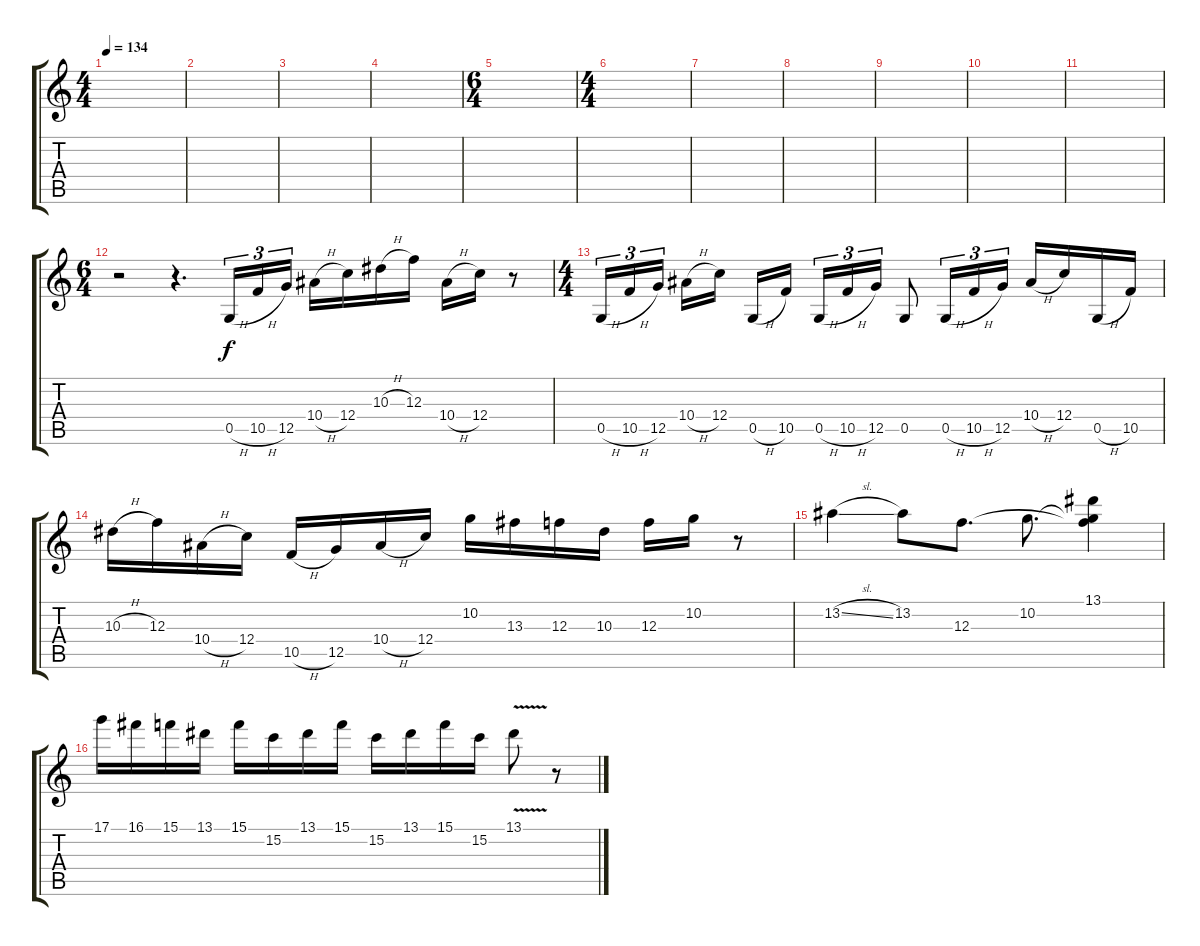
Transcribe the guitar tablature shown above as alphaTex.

\track "" {instrument distortionguitar}
\staff {score tabs}
\tuning (D4 A3 F3 C3 G2 C2) {hide}
\ts (4 4)
\tempo 134
\clef g2
\ks c
|
|
|
|
\ts (6 4)
|
\ts (4 4)
|
|
|
|
|
|
\ts (6 4)
r.2{instrument overdrivenguitar} r.4{d} 0.5{h}.16{tu (3 2)} 10.5{h}.16{tu (3 2)} 12.5.16{tu (3 2) beam splitsecondary} 10.4{h}.16 12.4.16 10.3{h}.16 12.3.16 10.4{h}.16 12.4.16 r.8 |
\ts (4 4)
0.5{h}.16{tu (3 2)} 10.5{h}.16{tu (3 2)} 12.5.16{tu (3 2) beam splitsecondary} 10.4{h}.16 12.4.16 0.5{h}.16 10.5.16{beam splitsecondary} 0.5{h}.16{tu (3 2)} 10.5{h}.16{tu (3 2)} 12.5.16{tu (3 2)} 0.5.8 0.5{h}.16{tu (3 2)} 10.5{h}.16{tu (3 2)} 12.5.16{tu (3 2)} 10.4{h}.16 12.4.16 0.5{h}.16 10.5.16 |
10.3{h}.16 12.3.16 10.4{h}.16 12.4.16 10.5{h}.16 12.5.16 10.4{h}.16 12.4.16 10.2.16 13.3.16 12.3.16 10.3.16 12.3.16 10.2.16 r.8 |
13.2{sl}.4 13.2.8 12.3.8{d} 10.2.8{d} (13.1 10.2{t} 12.3{t}).4 |
17.1.16 16.1.16 15.1.16 13.1.16 15.1.16 15.2.16 13.1.16 15.1.16 15.2.16 13.1.16 15.1.16 15.2.16 13.1{v}.8 r.8
